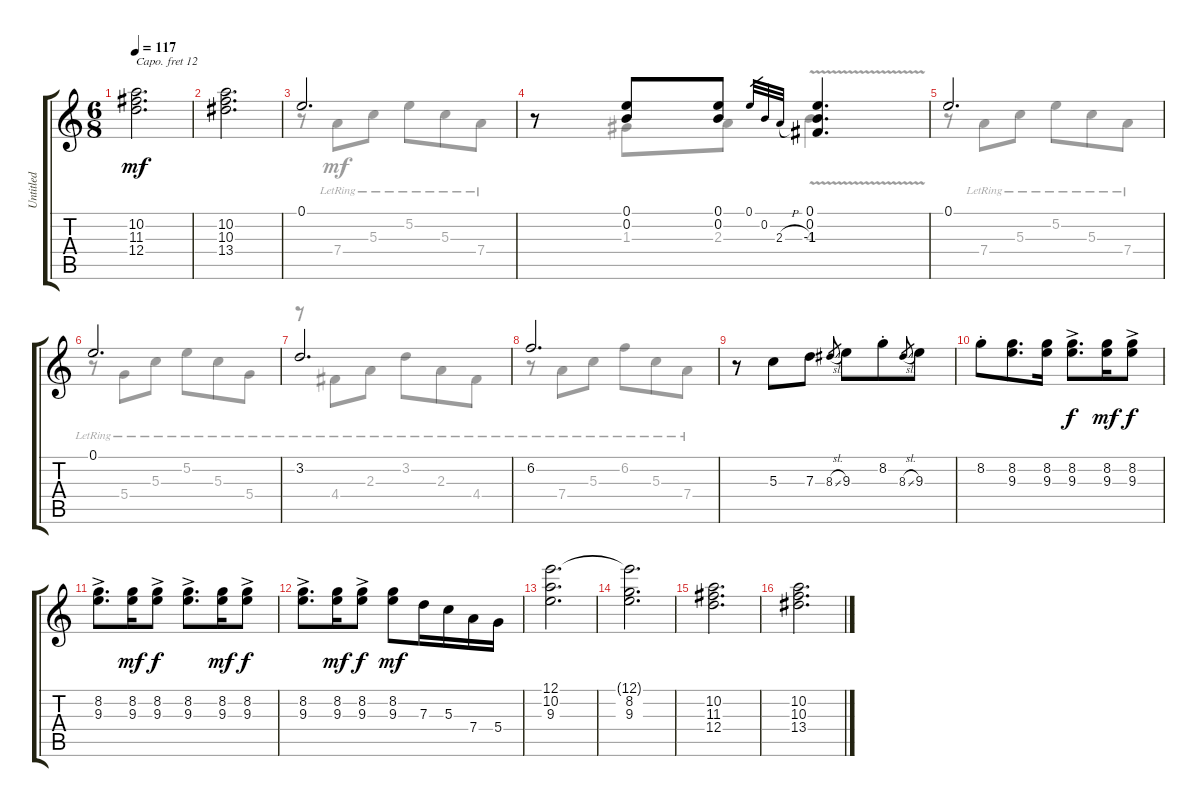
\track ("Untitled" "Untitled") {instrument rockorgan}
\staff {score tabs}
\capo 12
\tuning (E4 B3 G3 D3 A2 E2) {hide}
\voice
\ts (6 8)
\tempo 117
\clef g2
\ks c
(10.2 11.3 12.4).2{d dy mf} |
(10.2 10.3 13.4).2{d} |
0.1.2{d} |
r.8 (0.1 0.2).8 (0.1 0.2).8 0.1.32{gr} 0.2.32{gr} 2.3{h}.32{gr} (0.1 0.2 -1.3).4{d} |
0.1.2{d} |
0.1.2{d} |
3.2.2{d} |
6.2.2{d} |
r.8 5.3.8 7.3.8 8.3{sl}.8{gr} 9.3.8 8.2{st}.8 8.3{sl}.8{gr} 9.3.8 |
8.2{st}.8 (8.2 9.3).8{d} (8.2 9.3).16 (8.2{ac} 9.3{ac}).8{d dy f} (8.2 9.3).16{dy mf} (8.2{ac} 9.3{ac}).8{dy f} |
(8.2{ac} 9.3{ac}).8{d} (8.2 9.3).16{dy mf} (8.2{ac} 9.3{ac}).8{dy f} (8.2{ac} 9.3{ac}).8{d} (8.2 9.3).16{dy mf} (8.2{ac} 9.3{ac}).8{dy f} |
(8.2{ac} 9.3{ac}).8{d} (8.2 9.3).16{dy mf} (8.2{ac} 9.3{ac}).8{dy f} (8.2 9.3).8{dy mf} 7.3.16 5.3.16 7.4.16 5.4.16 |
(12.1 10.2 9.3).2{d} |
(12.1{t} 8.2 9.3).2{d} |
(10.2 11.3 12.4).2{d} |
(10.2 10.3 13.4).2{d}
\voice
\clef g2
\ottava regular
\simile none
\ks c
|
|
r.8 7.4{lr}.8 5.3{lr}.8 5.2{lr}.8 5.3{lr}.8 7.4{lr}.8 |
r.8 1.3.8 2.3.8 4.3{v}.4{d} |
r.8 7.4{lr}.8 5.3{lr}.8 5.2{lr}.8 5.3{lr}.8 7.4{lr}.8 |
r.8 5.4{lr}.8 5.3{lr}.8 5.2{lr}.8 5.3{lr}.8 5.4{lr}.8 |
r.8 4.4{lr}.8 2.3{lr}.8 3.2{lr}.8 2.3{lr}.8 4.4{lr}.8 |
r.8 7.4{lr}.8 5.3{lr}.8 6.2{lr}.8 5.3{lr}.8 7.4{lr}.8 |
|
|
|
|
|
|
|
